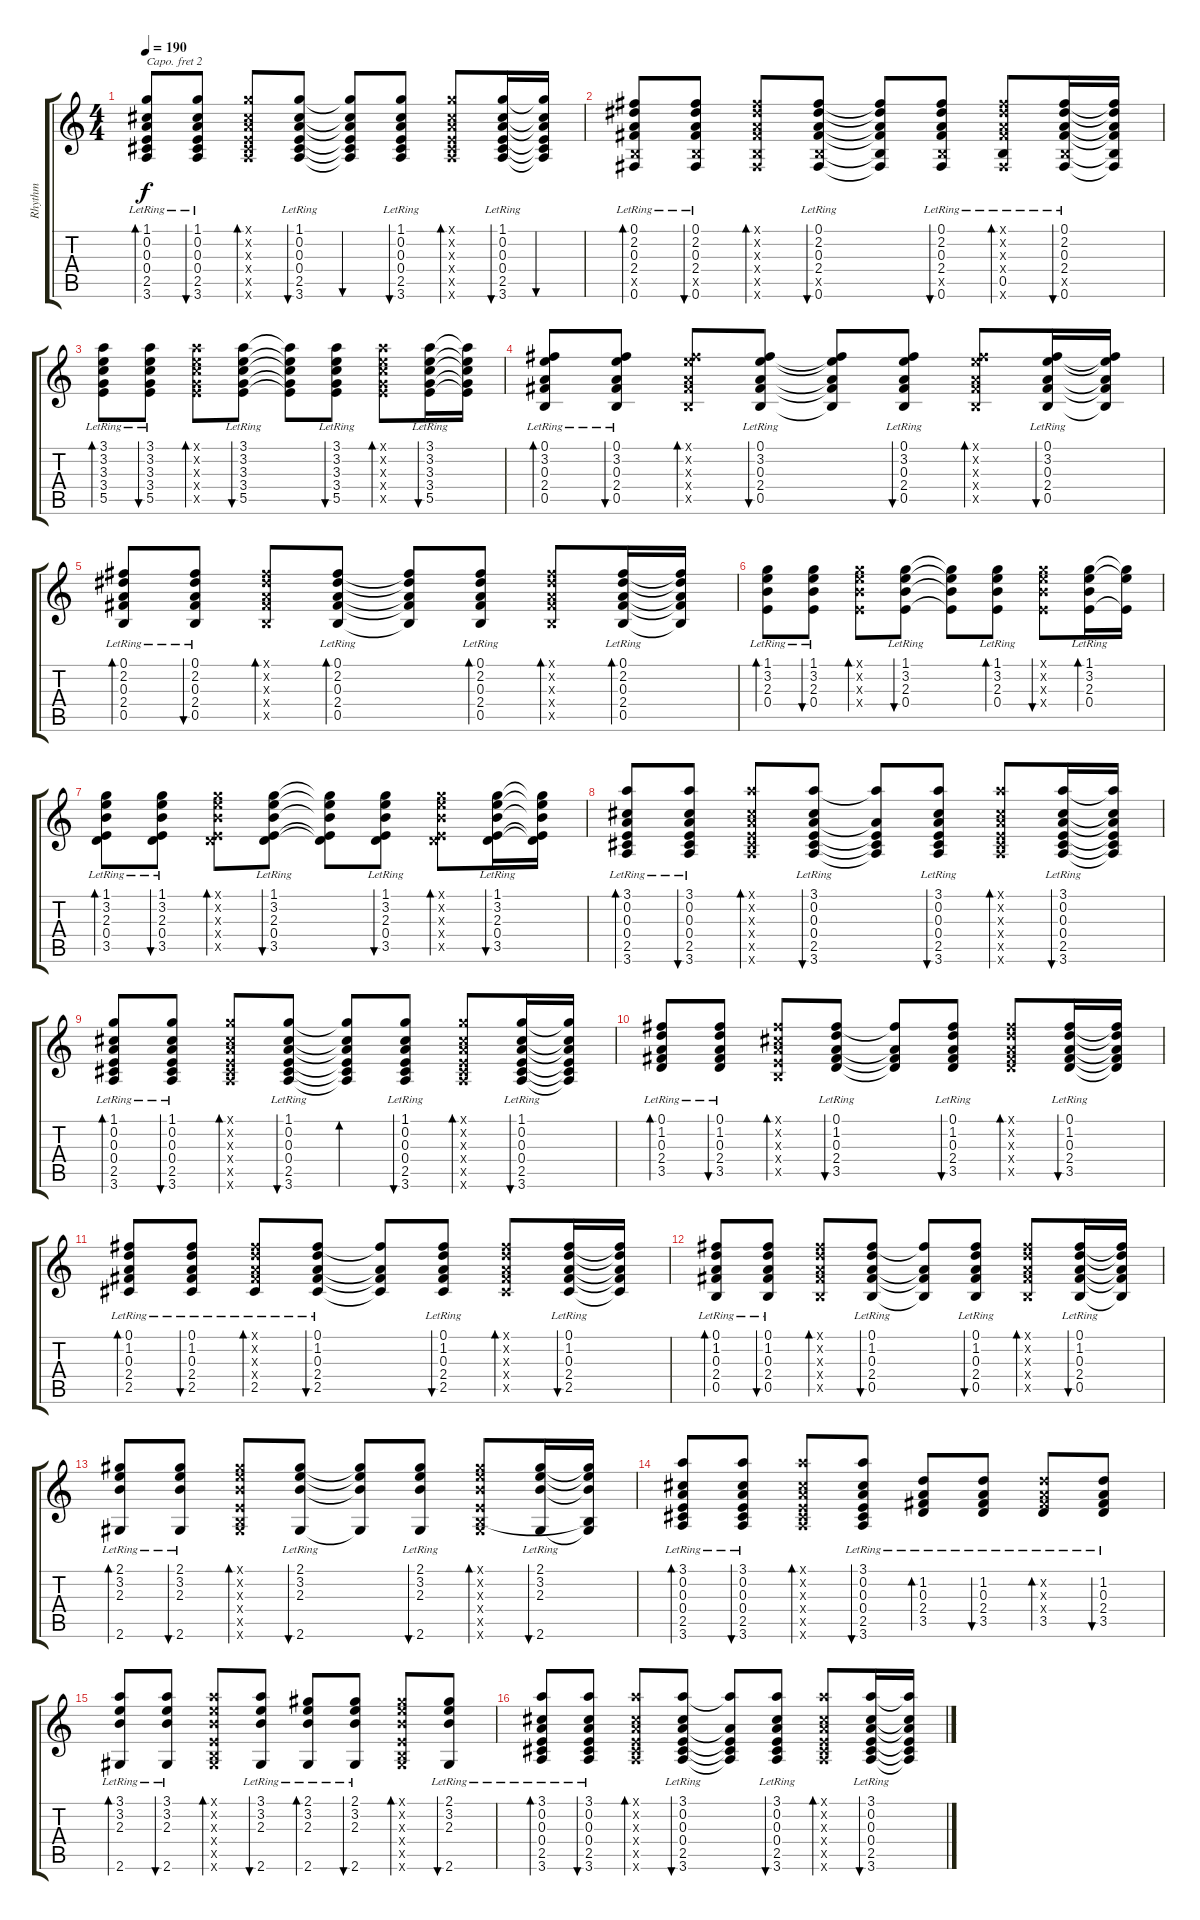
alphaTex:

\track ("Rhythm" "Rhythm") {instrument acousticguitarsteel}
\staff {score tabs}
\capo 2
\tuning (E4 B3 G3 D3 A2 E2) {hide}
\ts (4 4)
\tempo 190
\clef g2
\ks c
(1.1{lr} 0.2{lr} 0.3{lr} 0.4{lr} 2.5{lr} 3.6{lr}).8{bd 60 dy f} (1.1{lr} 0.2{lr} 0.3{lr} 0.4{lr} 2.5{lr} 3.6{lr}).8{bu 60} (1.1{x} 0.2{x} 0.3{x} 0.4{x} 2.5{x} 3.6{x}).8{bd 60} (1.1{lr} 0.2{lr} 0.3{lr} 0.4{lr} 2.5{lr} 3.6{lr}).8{bu 60} (1.1{t} 0.2{t} 0.3{t} 0.4{t} 2.5{t} 3.6{t}).8{bu 60} (1.1{lr} 0.2{lr} 0.3{lr} 0.4{lr} 2.5{lr} 3.6{lr}).8{bu 60} (1.1{x} 0.2{x} 0.3{x} 0.4{x} 2.5{x} 3.6{x}).8{bd 60} (1.1{lr} 0.2{lr} 0.3{lr} 0.4{lr} 2.5{lr} 3.6{lr}).16{bu 60} (1.1{t} 0.2{t} 0.3{t} 0.4{t} 2.5{t} 3.6{t}).16{bu 60} |
(0.1{lr} 2.2{lr} 0.3{lr} 2.4{lr} 0.5{x} 0.6{lr}).8{bd 60} (0.1{lr} 2.2{lr} 0.3{lr} 2.4{lr} 0.5{x} 0.6{lr}).8{bu 60} (0.1{x} 2.2{x} 0.3{x} 2.4{x} 0.5{x} 0.6{x}).8{bd 60} (0.1{lr} 2.2{lr} 0.3{lr} 2.4{lr} 0.5{x} 0.6{lr}).8{bu 60} (0.1{t} 2.2{t} 0.3{t} 2.4{t} 0.5{t} 0.6{t}).8 (0.1{lr} 2.2{lr} 0.3{lr} 2.4{lr} 0.5{x} 0.6{lr}).8{bu 60} (0.1{x} 2.2{x} 0.3{x} 2.4{x} 0.5{lr} 0.6{x}).8{bd 60} (0.1{lr} 2.2{lr} 0.3{lr} 2.4{lr} 0.5{x} 0.6{lr}).16{bu 60} (0.1{t} 2.2{t} 0.3{t} 2.4{t} 0.5{t} 0.6{t}).16 |
(3.1{lr} 3.2{lr} 3.3{lr} 3.4{lr} 5.5{lr}).8{bd 60} (3.1{lr} 3.2{lr} 3.3{lr} 3.4{lr} 5.5{lr}).8{bu 60} (3.1{x} 3.2{x} 3.3{x} 3.4{x} 5.5{x}).8{bd 60} (3.1{lr} 3.2{lr} 3.3{lr} 3.4{lr} 5.5{lr}).8{bu 60} (3.1{t} 3.2{t} 3.3{t} 3.4{t} 5.5{t}).8 (3.1{lr} 3.2{lr} 3.3{lr} 3.4{lr} 5.5{lr}).8{bu 60} (3.1{x} 3.2{x} 3.3{x} 3.4{x} 5.5{x}).8{bd 60} (3.1{lr} 3.2{lr} 3.3{lr} 3.4{lr} 5.5{lr}).16{bu 60} (3.1{t} 3.2{t} 3.3{t} 3.4{t} 5.5{t}).16 |
(0.1{lr} 3.2{lr} 0.3{lr} 2.4{lr} 0.5{lr}).8{bd 60} (0.1{lr} 3.2{lr} 0.3{lr} 2.4{lr} 0.5{lr}).8{bu 60} (0.1{x} 3.2{x} 0.3{x} 2.4{x} 0.5{x}).8{bd 60} (0.1{lr} 3.2{lr} 0.3{lr} 2.4{lr} 0.5{lr}).8{bu 60} (0.1{t} 3.2{t} 0.3{t} 2.4{t} 0.5{t}).8 (0.1{lr} 3.2{lr} 0.3{lr} 2.4{lr} 0.5{lr}).8{bu 60} (0.1{x} 3.2{x} 0.3{x} 2.4{x} 0.5{x}).8{bd 60} (0.1{lr} 3.2{lr} 0.3{lr} 2.4{lr} 0.5{lr}).16{bu 60} (0.1{t} 3.2{t} 0.3{t} 2.4{t} 0.5{t}).16 |
(0.1{lr} 2.2{lr} 0.3{lr} 2.4{lr} 0.5{lr}).8{bd 60} (0.1{lr} 2.2{lr} 0.3{lr} 2.4{lr} 0.5{lr}).8{bu 60} (0.1{x} 2.2{x} 0.3{x} 2.4{x} 0.5{x}).8{bd 60} (0.1{lr} 2.2{lr} 0.3{lr} 2.4{lr} 0.5{lr}).8{bd 60} (0.1{t} 2.2{t} 0.3{t} 2.4{t} 0.5{t}).8 (0.1{lr} 2.2{lr} 0.3{lr} 2.4{lr} 0.5{lr}).8{bd 60} (0.1{x} 2.2{x} 0.3{x} 2.4{x} 0.5{x}).8{bd 60} (0.1{lr} 2.2{lr} 0.3{lr} 2.4{lr} 0.5{lr}).16{bd 60} (0.1{t} 2.2{t} 0.3{t} 2.4{t} 0.5{t}).16 |
(1.1{lr} 3.2{lr} 2.3{lr} 0.4{lr}).8{bd 60} (1.1{lr} 3.2{lr} 2.3{lr} 0.4{lr}).8{bu 60} (1.1{x} 3.2{x} 2.3{x} 0.4{x}).8{bd 60} (1.1{lr} 3.2{lr} 2.3{lr} 0.4{lr}).8{bu 60} (1.1{t} 3.2{t} 2.3{t} 0.4{t}).8 (1.1{lr} 3.2{lr} 2.3{lr} 0.4{lr}).8{bd 60} (1.1{x} 3.2{x} 2.3{x} 0.4{x}).8{bu 60} (1.1{lr} 3.2{lr} 2.3{lr} 0.4{lr}).16{bd 60} (1.1{t} 3.2{t} 0.4{t}).16 |
(1.1{lr} 3.2{lr} 2.3{lr} 0.4{lr} 3.5{lr}).8{bd 60} (1.1{lr} 3.2{lr} 2.3{lr} 0.4{lr} 3.5{lr}).8{bu 60} (1.1{x} 3.2{x} 2.3{x} 0.4{x} 3.5{x}).8{bd 60} (1.1{lr} 3.2{lr} 2.3{lr} 0.4{lr} 3.5{lr}).8{bu 60} (1.1{t} 3.2{t} 2.3{t} 0.4{t} 3.5{t}).8 (1.1{lr} 3.2{lr} 2.3{lr} 0.4{lr} 3.5{lr}).8{bu 60} (1.1{x} 3.2{x} 2.3{x} 0.4{x} 3.5{x}).8{bd 60} (1.1{lr} 3.2{lr} 2.3{lr} 0.4{lr} 3.5{lr}).16{bu 60} (1.1{t} 3.2{t} 2.3{t} 0.4{t} 3.5{t}).16 |
(3.1{lr} 0.2{lr} 0.3{lr} 0.4{lr} 2.5{lr} 3.6{lr}).8{bd 60} (3.1{lr} 0.2{lr} 0.3{lr} 0.4{lr} 2.5{lr} 3.6{lr}).8{bu 60} (3.1{x} 0.2{x} 0.3{x} 0.4{x} 2.5{x} 3.6{x}).8{bd 60} (3.1{lr} 0.2{lr} 0.3{lr} 0.4{lr} 2.5{lr} 3.6{lr}).8{bu 60} (3.1{t} 0.3{t} 0.4{t} 2.5{t} 3.6{t}).8 (3.1{lr} 0.2{lr} 0.3{lr} 0.4{lr} 2.5{lr} 3.6{lr}).8{bu 60} (3.1{x} 0.2{x} 0.3{x} 0.4{x} 2.5{x} 3.6{x}).8{bd 60} (3.1{lr} 0.2{lr} 0.3{lr} 0.4{lr} 2.5{lr} 3.6{lr}).16{bu 60} (3.1{t} 0.2{t} 0.3{t} 0.4{t} 2.5{t} 3.6{t}).16 |
(1.1{lr} 0.2{lr} 0.3{lr} 0.4{lr} 2.5{lr} 3.6{lr}).8{bd 60} (1.1{lr} 0.2{lr} 0.3{lr} 0.4{lr} 2.5{lr} 3.6{lr}).8{bu 60} (1.1{x} 0.2{x} 0.3{x} 0.4{x} 2.5{x} 3.6{x}).8{bd 60} (1.1{lr} 0.2{lr} 0.3{lr} 0.4{lr} 2.5{lr} 3.6{lr}).8{bu 60} (1.1{t} 0.2{t} 0.3{t} 0.4{t} 2.5{t} 3.6{t}).8{bd 60} (1.1{lr} 0.2{lr} 0.3{lr} 0.4{lr} 2.5{lr} 3.6{lr}).8{bu 60} (1.1{x} 0.2{x} 0.3{x} 0.4{x} 2.5{x} 3.6{x}).8{bd 60} (1.1{lr} 0.2{lr} 0.3{lr} 0.4{lr} 2.5{lr} 3.6{lr}).16{bu 60} (1.1{t} 0.2{t} 0.3{t} 0.4{t} 2.5{t} 3.6{t}).16 |
(0.1{lr} 1.2{lr} 0.3{lr} 2.4{lr} 3.5{lr}).8{bd 60} (0.1{lr} 1.2{lr} 0.3{lr} 2.4{lr} 3.5{lr}).8{bu 60} (0.1{x} 0.2{x} 0.3{x} 0.4{x} 0.5{x}).8{bd 60} (0.1{lr} 1.2{lr} 0.3{lr} 2.4{lr} 3.5{lr}).8{bu 60} (0.1{t} 0.3{t} 2.4{t} 3.5{t}).8 (0.1{lr} 1.2{lr} 0.3{lr} 2.4{lr} 3.5{lr}).8{bu 60} (0.1{x} 1.2{x} 0.3{x} 2.4{x} 3.5{x}).8{bd 60} (0.1{lr} 1.2{lr} 0.3{lr} 2.4{lr} 3.5{lr}).16{bu 60} (0.1{t} 1.2{t} 0.3{t} 2.4{t} 3.5{t}).16 |
(0.1{lr} 1.2{lr} 0.3{lr} 2.4{lr} 2.5{lr}).8{bd 60} (0.1{lr} 1.2{lr} 0.3{lr} 2.4{lr} 2.5{lr}).8{bu 60} (0.1{x} 1.2{x} 0.3{x} 2.4{x} 2.5{lr}).8{bd 60} (0.1{lr} 1.2{lr} 0.3{lr} 2.4{lr} 2.5{lr}).8{bu 60} (0.1{t} 0.3{t} 2.4{t} 2.5{t}).8 (0.1{lr} 1.2{lr} 0.3{lr} 2.4{lr} 2.5{lr}).8{bu 60} (0.1{x} 1.2{x} 0.3{x} 2.4{x} 2.5{x}).8{bd 60} (0.1{lr} 1.2{lr} 0.3{lr} 2.4{lr} 2.5{lr}).16{bu 60} (0.1{t} 1.2{t} 0.3{t} 2.4{t} 2.5{t}).16 |
(0.1{lr} 1.2{lr} 0.3{lr} 2.4{lr} 0.5{lr}).8{bd 60} (0.1{lr} 1.2{lr} 0.3{lr} 2.4{lr} 0.5{lr}).8{bu 60} (0.1{x} 1.2{x} 0.3{x} 2.4{x} 0.5{x}).8{bd 60} (0.1{lr} 1.2{lr} 0.3{lr} 2.4{lr} 0.5{lr}).8{bu 60} (0.1{t} 0.3{t} 2.4{t} 0.5{t}).8 (0.1{lr} 1.2{lr} 0.3{lr} 2.4{lr} 0.5{lr}).8{bu 60} (0.1{x} 1.2{x} 0.3{x} 2.4{x} 0.5{x}).8{bd 60} (0.1{lr} 1.2{lr} 0.3{lr} 2.4{lr} 0.5{lr}).16{bu 60} (0.1{t} 1.2{t} 0.3{t} 2.4{t} 0.5{t}).16 |
(2.1{lr} 3.2{lr} 2.3{lr} 2.6{lr}).8{bd 60} (2.1{lr} 3.2{lr} 2.3{lr} 2.6{lr}).8{bu 60} (2.1{x} 3.2{x} 2.3{x} 0.4{x} 0.5{x} 2.6{x}).8{bd 60} (2.1{lr} 3.2{lr} 2.3{lr} 2.6{lr}).8{bu 60} (2.1{t} 3.2{t} 2.3{t} 2.6{t}).8 (2.1{lr} 3.2{lr} 2.3{lr} 2.6{lr}).8{bu 60} (2.1{x} 3.2{x} 2.3{x} 0.4{x} 0.5{x} 2.6{x}).8{bd 60} (2.1{lr} 3.2{lr} 2.3{lr} 2.6{lr}).16{bu 60} (2.1{t} 3.2{t} 2.3{t} 0.5{t} 2.6{t}).16 |
(3.1{lr} 0.2{lr} 0.3{lr} 0.4{lr} 2.5{lr} 3.6{lr}).8{bd 60} (3.1{lr} 0.2{lr} 0.3{lr} 0.4{lr} 2.5{lr} 3.6{lr}).8{bu 60} (3.1{x} 0.2{x} 0.3{x} 0.4{x} 2.5{x} 3.6{x}).8{bd 60} (3.1{lr} 0.2{lr} 0.3{lr} 0.4{lr} 2.5{lr} 3.6{lr}).8{bu 60} (1.2{lr} 0.3{lr} 2.4{lr} 3.5{lr}).8{bd 60} (1.2{lr} 0.3{lr} 2.4{lr} 3.5{lr}).8{bu 60} (1.2{x} 0.3{x} 2.4{x} 3.5{lr}).8{bd 60} (1.2{lr} 0.3{lr} 2.4{lr} 3.5{lr}).8{bu 60} |
(3.1{lr} 3.2{lr} 2.3{lr} 2.6{lr}).8{bd 60} (3.1{lr} 3.2{lr} 2.3{lr} 2.6{lr}).8{bu 60} (3.1{x} 3.2{x} 2.3{x} 0.4{x} 0.5{x} 2.6{x}).8{bd 60} (3.1{lr} 3.2{lr} 2.3{lr} 2.6{lr}).8{bu 60} (2.1{lr} 3.2{lr} 2.3{lr} 2.6{lr}).8{bd 60} (2.1{lr} 3.2{lr} 2.3{lr} 2.6{lr}).8{bu 60} (2.1{x} 3.2{x} 2.3{x} 0.4{x} 0.5{x} 2.6{x}).8{bd 60} (2.1{lr} 3.2{lr} 2.3{lr} 2.6{lr}).8{bu 60} |
(3.1{lr} 0.2{lr} 0.3{lr} 0.4{lr} 2.5{lr} 3.6{lr}).8{bd 60} (3.1{lr} 0.2{lr} 0.3{lr} 0.4{lr} 2.5{lr} 3.6{lr}).8{bu 60} (3.1{x} 0.2{x} 0.3{x} 0.4{x} 2.5{x} 3.6{x}).8{bd 60} (3.1{lr} 0.2{lr} 0.3{lr} 0.4{lr} 2.5{lr} 3.6{lr}).8{bu 60} (3.1{t} 0.3{t} 0.4{t} 2.5{t} 3.6{t}).8 (3.1{lr} 0.2{lr} 0.3{lr} 0.4{lr} 2.5{lr} 3.6{lr}).8{bu 60} (3.1{x} 0.2{x} 0.3{x} 0.4{x} 2.5{x} 3.6{x}).8{bd 60} (3.1{lr} 0.2{lr} 0.3{lr} 0.4{lr} 2.5{lr} 3.6{lr}).16{bu 60} (3.1{t} 0.2{t} 0.3{t} 0.4{t} 2.5{t} 3.6{t}).16
